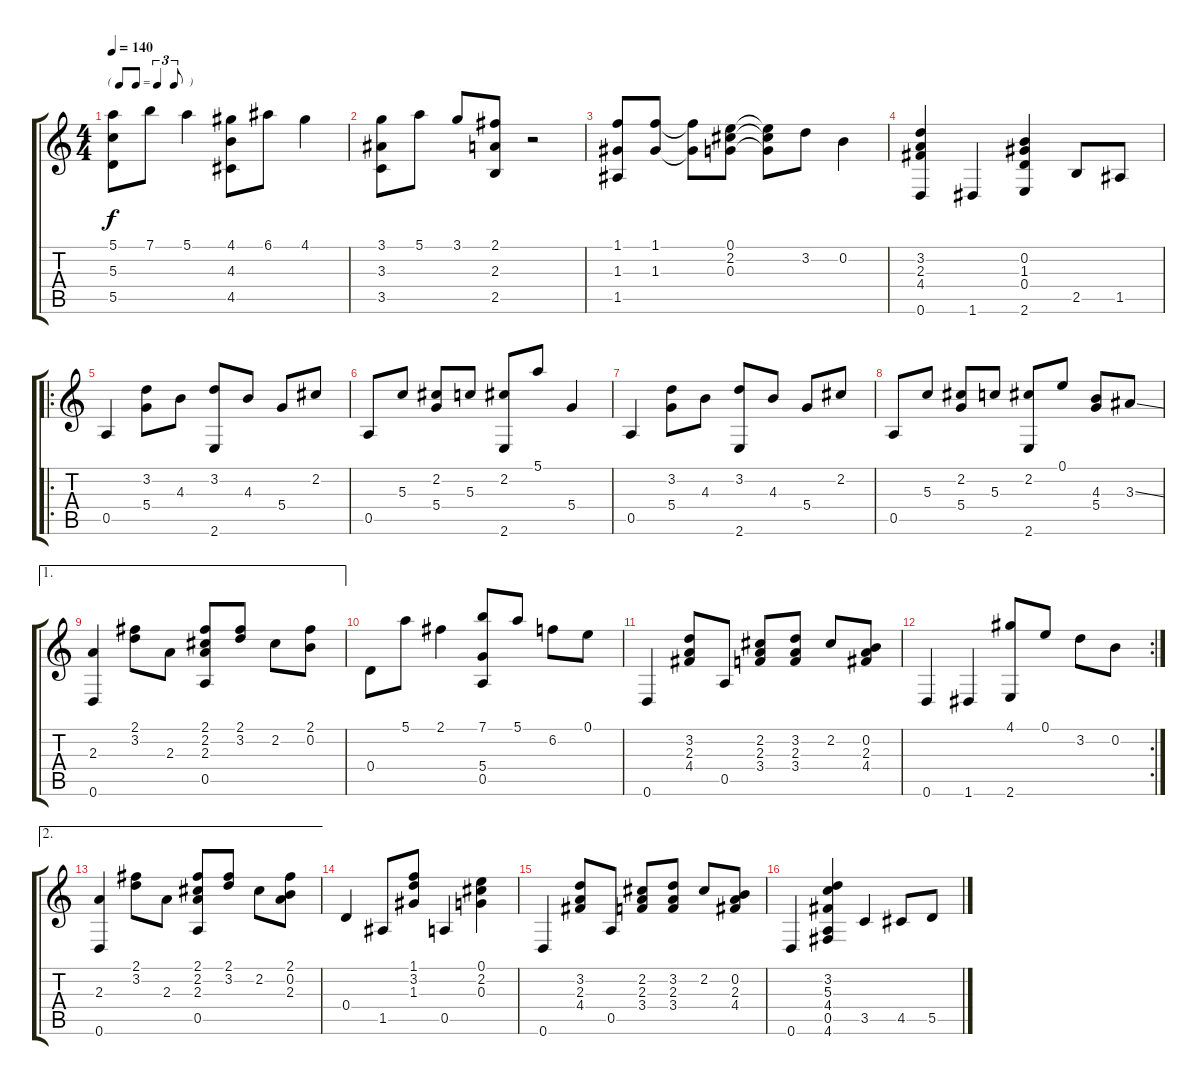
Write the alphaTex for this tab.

\track "" {instrument acousticguitarsteel}
\staff {score tabs}
\tuning (E4 B3 G3 D3 A2 D2) {hide}
\ts (4 4)
\tf triplet8th
\tempo 140
\clef g2
\ks c
(5.1 5.3 5.5).8{dy f instrument acousticguitarsteel} 7.1.8 5.1.4 (4.1 4.3 4.5).8 6.1.8 4.1.4 |
(3.1 3.3 3.5).8 5.1.8 3.1.8 (2.1 2.3 2.5).8 r.2 |
(1.1 1.3 1.5).8 (1.1 1.3).8 (1.1{t} 1.3{t}).8 (0.1 2.2 0.3).8 (0.1{t} 2.2{t} 0.3{t}).8 3.2.8 0.2.4 |
(3.2 2.3 4.4 0.6).4 1.6.4 (0.2 1.3 0.4 2.6).4 2.5.8 1.5.8 |
\ro
0.5.4 (3.2 5.4).8 4.3.8 (3.2 2.6).8 4.3.8 5.4.8 2.2.8 |
0.5.8 5.3.8 (2.2 5.4).8 5.3.8 (2.2 2.6).8 5.1.8 5.4.4 |
0.5.4 (3.2 5.4).8 4.3.8 (3.2 2.6).8 4.3.8 5.4.8 2.2.8 |
0.5.8 5.3.8 (2.2 5.4).8 5.3.8 (2.2 2.6).8 0.1.8 (4.3 5.4).8 3.3{ss}.8 |
\ae 1
(2.3 0.6).4 (2.1 3.2).8 2.3.8 (2.1 2.2 2.3 0.5).8 (2.1 3.2).8 2.2.8 (2.1 0.2).8 |
0.4.8 5.1.8 2.1.4 (7.1 5.4 0.5).8 5.1.8 6.2.8 0.1.8 |
0.6.4 (3.2 2.3 4.4).8 0.5.8 (2.2 2.3 3.4).8 (3.2 2.3 3.4).8 2.2.8 (0.2 2.3 4.4).8 |
\rc 2
0.6.4 1.6.4 (4.1 2.6).8 0.1.8 3.2.8 0.2.8 |
\ae 2
(2.3 0.6).4 (2.1 3.2).8 2.3.8 (2.1 2.2 2.3 0.5).8 (2.1 3.2).8 2.2.8 (2.1 0.2 2.3).8 |
0.4.4 1.5.8 (1.1 3.2 1.3).8 0.5.4 (0.1 2.2 0.3).4 |
0.6.4 (3.2 2.3 4.4).8 0.5.8 (2.2 2.3 3.4).8 (3.2 2.3 3.4).8 2.2.8 (0.2 2.3 4.4).8 |
0.6.4 (3.2 5.3 4.4 0.5 4.6).4 3.5.4 4.5.8 5.5.8
